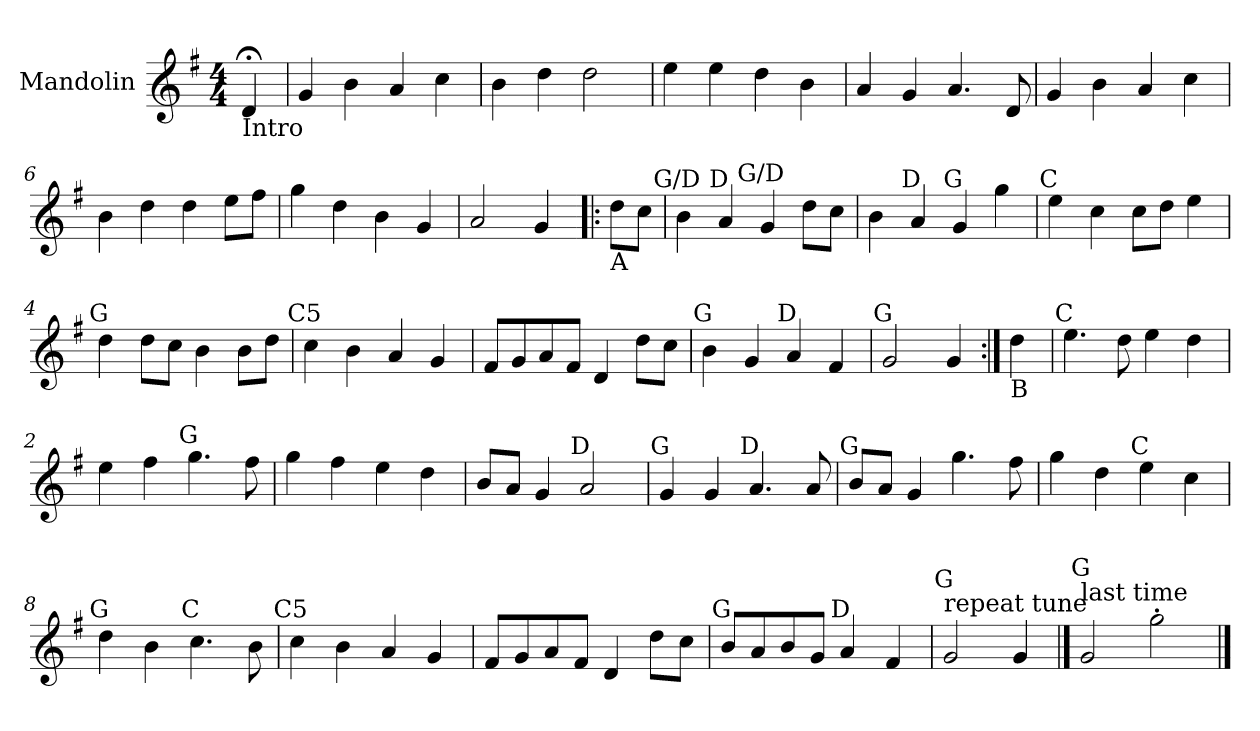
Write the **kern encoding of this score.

**kern
*part1
*staff1
*I"Mandolin
*I'Mand.
!!LO:PB:g=z
*clefG2
*k[f#]
*G:
*M4/4
*MM165
=
!LO:TX:b:t=Intro
4d;i/
=1
4gi/
4bi\
4ai/
4cci\
=2
4bi\
4ddi\
2ddi\
=3
4eei\
4eei\
4ddi\
4bi\
=4
4ai/
4gi/
4.ai/
8di/
!!LO:LB:g=z
=5
4gi/
4bi\
4ai/
4cci\
=6
4bi\
4ddi\
4ddi\
8eei\L
8ff#i\J
=7
4ggi\
4ddi\
4bi\
4gi/
=8
2ai/
4gi/
!!LO:LB:g=z
=!|:
!LO:TX:b:t=A
8ddi\L
8cci\J
=1
!LO:TX:a:cj:t=G/D
4bi\
!LO:TX:a:cj:t=D
4ai/
!LO:TX:a:cj:t=G/D
4gi/
8ddi\L
8cci\J
=2
4bi\
!LO:TX:a:cj:t=D
4ai/
!LO:TX:a:cj:t=G
4gi/
4ggi\
=3
!LO:TX:a:cj:t=C
4eei\
4cci\
8cci\L
8ddi\J
4eei\
=4
!LO:TX:a:cj:t=G
4ddi\
8ddi\L
8cci\J
4bi\
8bi\L
8ddi\J
!!LO:LB:g=z
=5
!LO:TX:a:cj:t=C5
4cci\
4bi\
4ai/
4gi/
=6
8f#i/L
8gi/
8ai/
8f#i/J
4di/
8ddi\L
8cci\J
=7
!LO:TX:a:cj:t=G
4bi\
4gi/
!LO:TX:a:cj:t=D
4ai/
4f#i/
=8
!LO:TX:a:cj:t=G
2gi/
4gi/
!!LO:LB:g=z
=:|!
!LO:TX:b:t=B
4ddi\
=1
!LO:TX:a:cj:t=C
4.eei\
8ddi\
4eei\
4ddi\
=2
4eei\
4ff#i\
!LO:TX:a:cj:t=G
4.ggi\
8ff#i\
=3
4ggi\
4ff#i\
4eei\
4ddi\
=4
8bi/L
8ai/J
4gi/
!LO:TX:a:cj:t=D
2ai/
!!LO:LB:g=z
=5
!LO:TX:a:cj:t=G
4gi/
4gi/
!LO:TX:a:cj:t=D
4.ai/
8ai/
=6
!LO:TX:a:cj:t=G
8bi/L
8ai/J
4gi/
4.ggi\
8ff#i\
=7
4ggi\
4ddi\
!LO:TX:a:cj:t=C
4eei\
4cci\
=8
!LO:TX:a:cj:t=G
4ddi\
4bi\
!LO:TX:a:cj:t=C
4.cci\
8bi\
!!LO:LB:g=z
=9
!LO:TX:a:cj:t=C5
4cci\
4bi\
4ai/
4gi/
=10
8f#i/L
8gi/
8ai/
8f#i/J
4di/
8ddi\L
8cci\J
=11
!LO:TX:a:cj:t=G
8bi/L
8ai/
8bi/
8gi/J
!LO:TX:a:cj:t=D
4ai/
4f#i/
=12
!LO:TX:a:t=repeat tune
!LO:TX:a:cj:t=G
2gi/
4gi/
==13
!LO:TX:a:t=last time
!LO:TX:a:cj:t=G
2gi/
2gg'i\
==
*-
